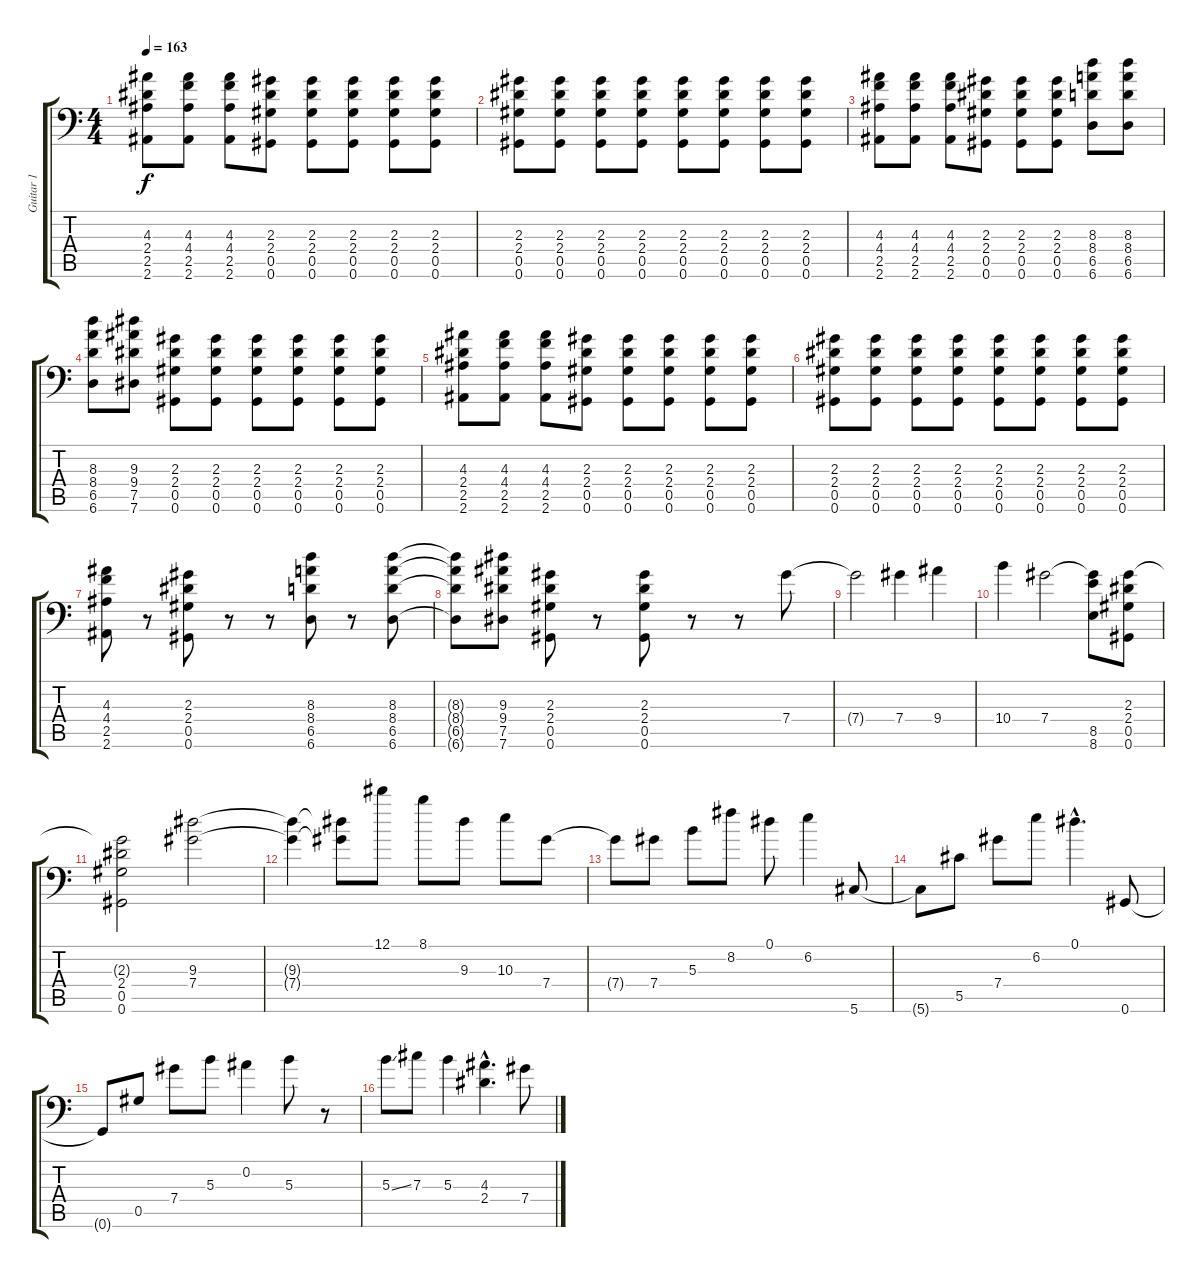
\track ("Guitar 1" "Guitar 1") {instrument overdrivenguitar}
\staff {score tabs}
\tuning (Eb4 Bb3 Gb3 Db3 Ab2 Ab1) {hide}
\ts (4 4)
\tempo 163
\clef f4
\ks c
(4.3 2.4 2.5 2.6).8{dy f} (4.3 4.4 2.5 2.6).8 (4.3 4.4 2.5 2.6).8 (2.3 2.4 0.5 0.6).8 (2.3 2.4 0.5 0.6).8 (2.3 2.4 0.5 0.6).8 (2.3 2.4 0.5 0.6).8 (2.3 2.4 0.5 0.6).8 |
(2.3 2.4 0.5 0.6).8 (2.3 2.4 0.5 0.6).8 (2.3 2.4 0.5 0.6).8 (2.3 2.4 0.5 0.6).8 (2.3 2.4 0.5 0.6).8 (2.3 2.4 0.5 0.6).8 (2.3 2.4 0.5 0.6).8 (2.3 2.4 0.5 0.6).8 |
(4.3 4.4 2.5 2.6).8 (4.3 4.4 2.5 2.6).8 (4.3 4.4 2.5 2.6).8 (2.3 2.4 0.5 0.6).8 (2.3 2.4 0.5 0.6).8 (2.3 2.4 0.5 0.6).8 (8.3 8.4 6.5 6.6).8 (8.3 8.4 6.5 6.6).8 |
(8.3 8.4 6.5 6.6).8 (9.3 9.4 7.5 7.6).8 (2.3 2.4 0.5 0.6).8 (2.3 2.4 0.5 0.6).8 (2.3 2.4 0.5 0.6).8 (2.3 2.4 0.5 0.6).8 (2.3 2.4 0.5 0.6).8 (2.3 2.4 0.5 0.6).8 |
(4.3 2.4 2.5 2.6).8 (4.3 4.4 2.5 2.6).8 (4.3 4.4 2.5 2.6).8 (2.3 2.4 0.5 0.6).8 (2.3 2.4 0.5 0.6).8 (2.3 2.4 0.5 0.6).8 (2.3 2.4 0.5 0.6).8 (2.3 2.4 0.5 0.6).8 |
(2.3 2.4 0.5 0.6).8 (2.3 2.4 0.5 0.6).8 (2.3 2.4 0.5 0.6).8 (2.3 2.4 0.5 0.6).8 (2.3 2.4 0.5 0.6).8 (2.3 2.4 0.5 0.6).8 (2.3 2.4 0.5 0.6).8 (2.3 2.4 0.5 0.6).8 |
(4.3 4.4 2.5 2.6).8 r.8 (2.3 2.4 0.5 0.6).8 r.8 r.8 (8.3 8.4 6.5 6.6).8 r.8 (8.3 8.4 6.5 6.6).8 |
(8.3{t} 8.4{t} 6.5{t} 6.6{t}).8 (9.3 9.4 7.5 7.6).8 (2.3 2.4 0.5 0.6).8 r.8 (2.3 2.4 0.5 0.6).8 r.8 r.8 7.4.8 |
7.4{t}.2 7.4.4 9.4.4 |
10.4.4 7.4.2 (7.4{t} 8.5 8.6).8 (2.3 2.4 0.5 0.6).8 |
(2.3{t} 2.4 0.5 0.6).2 (9.3 7.4).2 |
(9.3{t} 7.4{t}).4 (9.3{t} 7.4{t}).8 12.1.8 8.1.8 9.3.8 10.3.8 7.4.8 |
7.4{t}.8 7.4.8 5.3.8 8.2.8 0.1.8 6.2.4 5.6.8 |
5.6{t}.8 5.5.8 7.4.8 6.2.8 0.1{hac}.4{d} 0.6.8 |
0.6{t}.8 0.5.8 7.4.8 5.3.8 0.2.4 5.3.8 r.8 |
5.3{ss}.8 7.3.8 5.3.4 (4.3{hac} 2.4{hac}).4{d} 7.4.8
